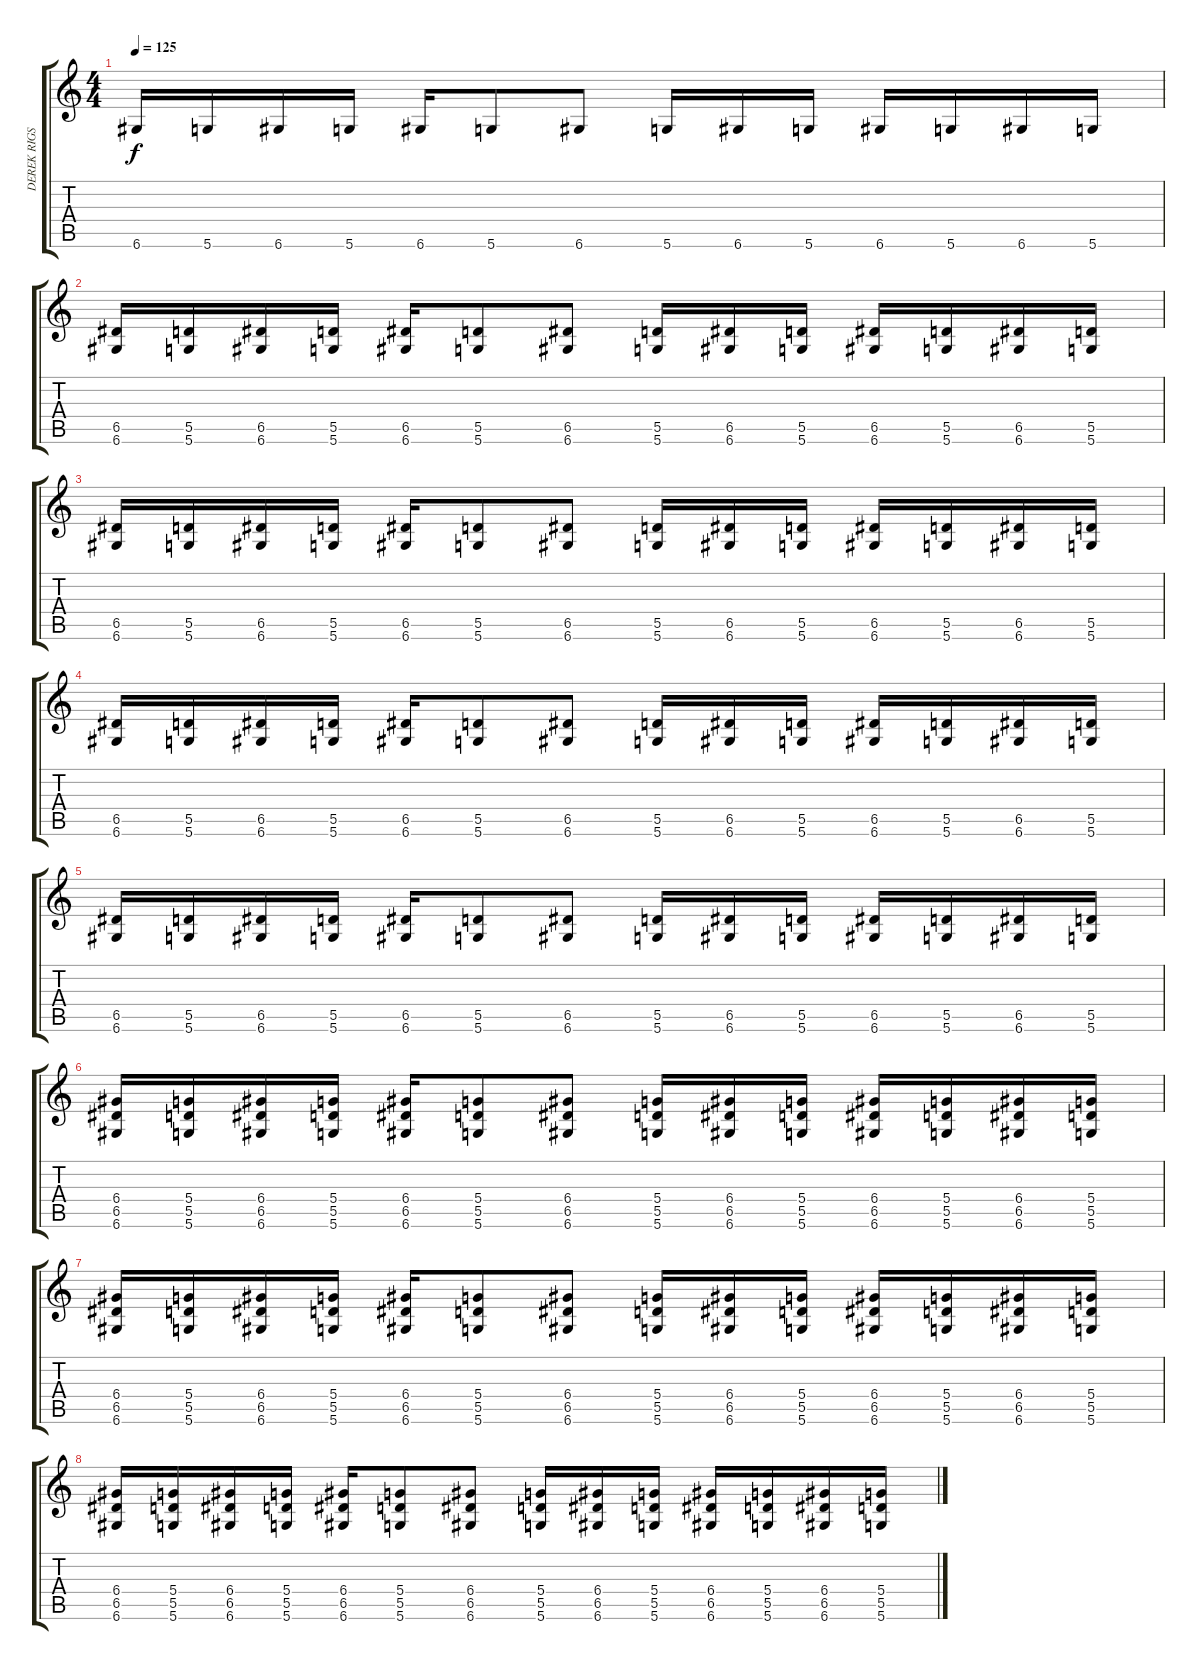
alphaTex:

\track ("DEREK RIGS - guitar" "DEREK RIGS") {instrument overdrivenguitar}
\staff {score tabs}
\tuning (E4 B3 G3 D3 A2 D2) {hide}
\ts (4 4)
\tempo 125
\clef g2
\ks c
6.6.16{dy f} 5.6.16 6.6.16 5.6.16 6.6.16 5.6.8 6.6.8 5.6.16 6.6.16 5.6.16 6.6.16 5.6.16 6.6.16 5.6.16 |
(6.5 6.6).16 (5.5 5.6).16 (6.5 6.6).16 (5.5 5.6).16 (6.5 6.6).16 (5.5 5.6).8 (6.5 6.6).8 (5.5 5.6).16 (6.5 6.6).16 (5.5 5.6).16 (6.5 6.6).16 (5.5 5.6).16 (6.5 6.6).16 (5.5 5.6).16 |
(6.5 6.6).16 (5.5 5.6).16 (6.5 6.6).16 (5.5 5.6).16 (6.5 6.6).16 (5.5 5.6).8 (6.5 6.6).8 (5.5 5.6).16 (6.5 6.6).16 (5.5 5.6).16 (6.5 6.6).16 (5.5 5.6).16 (6.5 6.6).16 (5.5 5.6).16 |
(6.5 6.6).16 (5.5 5.6).16 (6.5 6.6).16 (5.5 5.6).16 (6.5 6.6).16 (5.5 5.6).8 (6.5 6.6).8 (5.5 5.6).16 (6.5 6.6).16 (5.5 5.6).16 (6.5 6.6).16 (5.5 5.6).16 (6.5 6.6).16 (5.5 5.6).16 |
(6.5 6.6).16 (5.5 5.6).16 (6.5 6.6).16 (5.5 5.6).16 (6.5 6.6).16 (5.5 5.6).8 (6.5 6.6).8 (5.5 5.6).16 (6.5 6.6).16 (5.5 5.6).16 (6.5 6.6).16 (5.5 5.6).16 (6.5 6.6).16 (5.5 5.6).16 |
(6.4 6.5 6.6).16 (5.4 5.5 5.6).16 (6.4 6.5 6.6).16 (5.4 5.5 5.6).16 (6.4 6.5 6.6).16 (5.4 5.5 5.6).8 (6.4 6.5 6.6).8 (5.4 5.5 5.6).16 (6.4 6.5 6.6).16 (5.4 5.5 5.6).16 (6.4 6.5 6.6).16 (5.4 5.5 5.6).16 (6.4 6.5 6.6).16 (5.4 5.5 5.6).16 |
(6.4 6.5 6.6).16 (5.4 5.5 5.6).16 (6.4 6.5 6.6).16 (5.4 5.5 5.6).16 (6.4 6.5 6.6).16 (5.4 5.5 5.6).8 (6.4 6.5 6.6).8 (5.4 5.5 5.6).16 (6.4 6.5 6.6).16 (5.4 5.5 5.6).16 (6.4 6.5 6.6).16 (5.4 5.5 5.6).16 (6.4 6.5 6.6).16 (5.4 5.5 5.6).16 |
(6.4 6.5 6.6).16 (5.4 5.5 5.6).16 (6.4 6.5 6.6).16 (5.4 5.5 5.6).16 (6.4 6.5 6.6).16 (5.4 5.5 5.6).8 (6.4 6.5 6.6).8 (5.4 5.5 5.6).16 (6.4 6.5 6.6).16 (5.4 5.5 5.6).16 (6.4 6.5 6.6).16 (5.4 5.5 5.6).16 (6.4 6.5 6.6).16 (5.4 5.5 5.6).16
